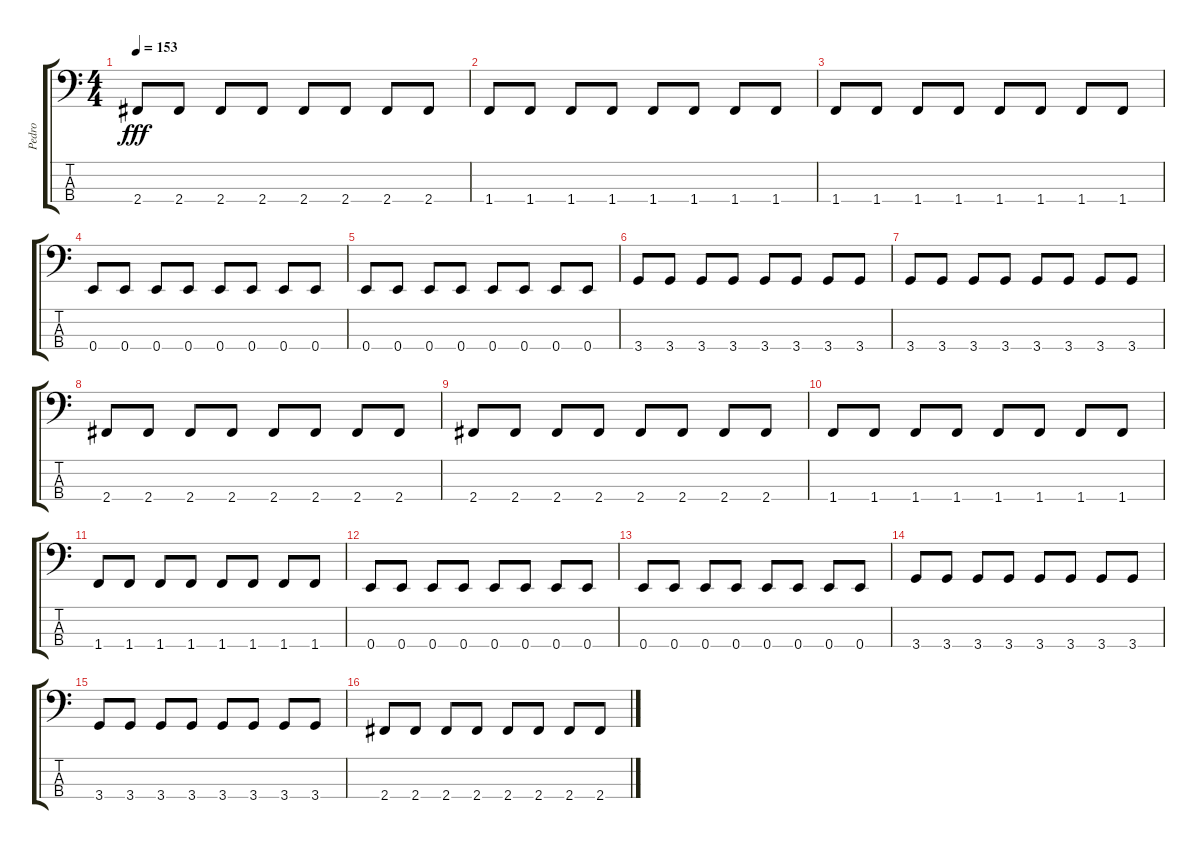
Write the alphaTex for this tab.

\track ("Pedro" "Pedro") {instrument electricbassfinger}
\staff {score tabs}
\tuning (G2 D2 A1 E1) {hide}
\ts (4 4)
\tempo 153
\clef f4
\ks c
2.4.8{dy fff} 2.4.8 2.4.8 2.4.8 2.4.8 2.4.8 2.4.8 2.4.8 |
1.4.8 1.4.8 1.4.8 1.4.8 1.4.8 1.4.8 1.4.8 1.4.8 |
1.4.8 1.4.8 1.4.8 1.4.8 1.4.8 1.4.8 1.4.8 1.4.8 |
0.4.8 0.4.8 0.4.8 0.4.8 0.4.8 0.4.8 0.4.8 0.4.8 |
0.4.8 0.4.8 0.4.8 0.4.8 0.4.8 0.4.8 0.4.8 0.4.8 |
3.4.8 3.4.8 3.4.8 3.4.8 3.4.8 3.4.8 3.4.8 3.4.8 |
3.4.8 3.4.8 3.4.8 3.4.8 3.4.8 3.4.8 3.4.8 3.4.8 |
2.4.8 2.4.8 2.4.8 2.4.8 2.4.8 2.4.8 2.4.8 2.4.8 |
2.4.8 2.4.8 2.4.8 2.4.8 2.4.8 2.4.8 2.4.8 2.4.8 |
1.4.8 1.4.8 1.4.8 1.4.8 1.4.8 1.4.8 1.4.8 1.4.8 |
1.4.8 1.4.8 1.4.8 1.4.8 1.4.8 1.4.8 1.4.8 1.4.8 |
0.4.8 0.4.8 0.4.8 0.4.8 0.4.8 0.4.8 0.4.8 0.4.8 |
0.4.8 0.4.8 0.4.8 0.4.8 0.4.8 0.4.8 0.4.8 0.4.8 |
3.4.8 3.4.8 3.4.8 3.4.8 3.4.8 3.4.8 3.4.8 3.4.8 |
3.4.8 3.4.8 3.4.8 3.4.8 3.4.8 3.4.8 3.4.8 3.4.8 |
2.4.8 2.4.8 2.4.8 2.4.8 2.4.8 2.4.8 2.4.8 2.4.8
